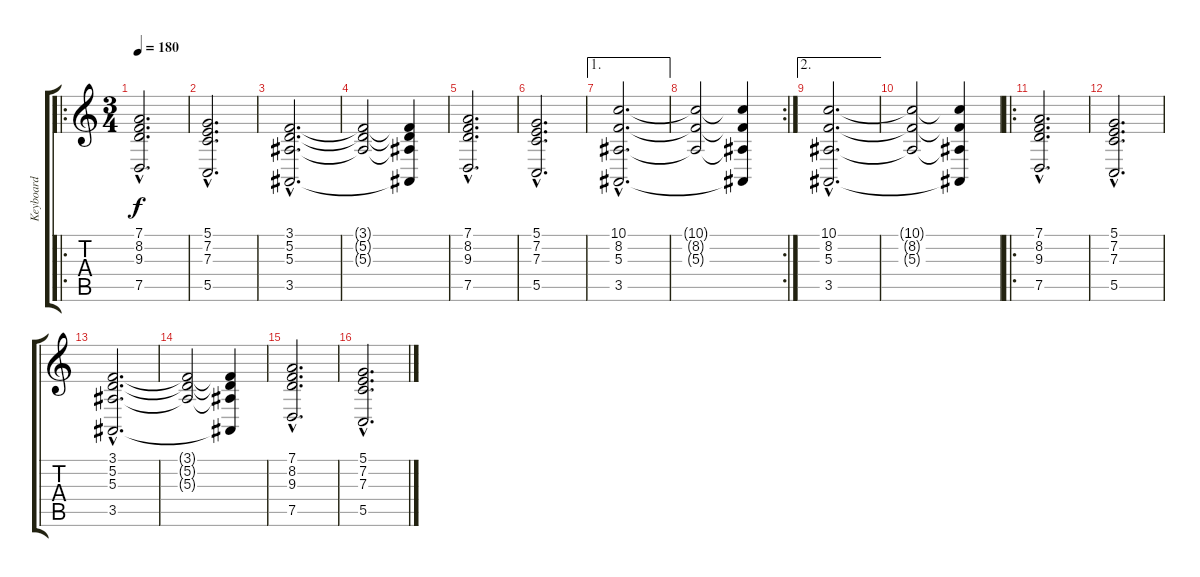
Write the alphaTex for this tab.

\track ("Keyboard" "Keyboard") {instrument choiraahs}
\staff {score tabs}
\tuning (D4 A3 F3 C3 G2 D2) {hide}
\ro
\ts (3 4)
\tempo 180
\clef g2
\ks c
(7.1{hac} 8.2{hac} 9.3{hac} 7.5{hac}).2{d dy f} |
(5.1{hac} 7.2{hac} 7.3{hac} 5.5{hac}).2{d} |
(3.1{hac} 5.2{hac} 5.3{hac} 3.5{hac}).2{d} |
(3.1{t} 5.2{t} 5.3{t}).2 (3.1{t} 5.2{t} 5.3{t} 3.5{t}).4 |
(7.1{hac} 8.2{hac} 9.3{hac} 7.5{hac}).2{d} |
(5.1{hac} 7.2{hac} 7.3{hac} 5.5{hac}).2{d} |
\ae 1
(10.1{hac} 8.2{hac} 5.3{hac} 3.5{hac}).2{d} |
\rc 2
(10.1{t} 8.2{t} 5.3{t}).2 (10.1{t} 8.2{t} 5.3{t} 3.5{t}).4 |
\ae 2
(10.1{hac} 8.2{hac} 5.3{hac} 3.5{hac}).2{d} |
(10.1{t} 8.2{t} 5.3{t}).2 (10.1{t} 8.2{t} 5.3{t} 3.5{t}).4 |
\ro
(7.1{hac} 8.2{hac} 9.3{hac} 7.5{hac}).2{d} |
(5.1{hac} 7.2{hac} 7.3{hac} 5.5{hac}).2{d} |
(3.1{hac} 5.2{hac} 5.3{hac} 3.5{hac}).2{d} |
(3.1{t} 5.2{t} 5.3{t}).2 (3.1{t} 5.2{t} 5.3{t} 3.5{t}).4 |
(7.1{hac} 8.2{hac} 9.3{hac} 7.5{hac}).2{d} |
(5.1{hac} 7.2{hac} 7.3{hac} 5.5{hac}).2{d}
